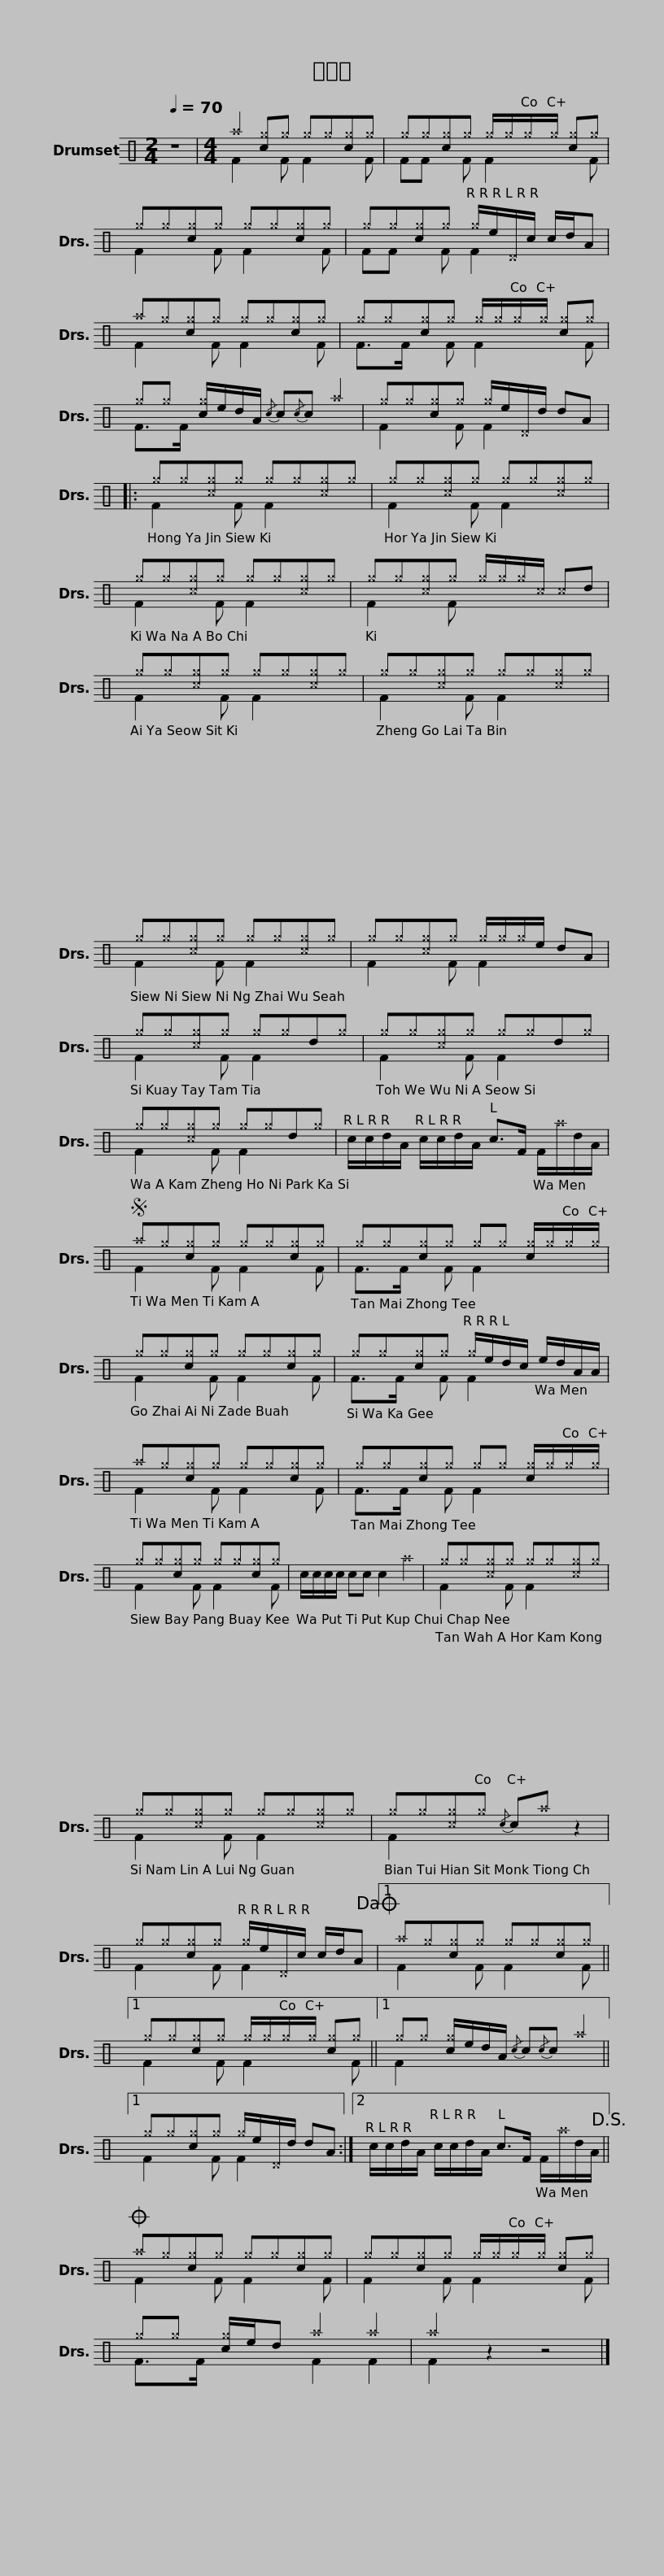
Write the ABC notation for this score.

X:1
%%score ( 1 2 )
L:1/8
Q:1/4=70
M:2/4
I:linebreak $
K:C
V:1 perc
K:none
V:2 perc
K:none
V:1
 z4 |[M:4/4] ^a2 [c^g]^g ^g^g[c^g]^g | ^g^g[c^g]^g ^g/^g/^g/^g/ [c^g]^g | ^g^g[c^g]^g ^g^g[c^g]^g | ^g^g[c^g]^g ^g/e/^D/c/ c/d/A |$ %5
 ^a^g[c^g]^g ^g^g[c^g]^g | ^g^g[c^g]^g ^g/^g/^g/^g/ [c^g]^g | ^g^g [c^g]/e/d/A/{/c} c{/c}c ^a2 | ^g^g[c^g]^g ^g/e/^D/d/ dA |:$ ^g^g[^c^g]^g ^g^g[^c^g]^g | %10
 ^g^g[^c^g]^g ^g^g[^c^g]^g | ^g^g[^c^g]^g ^g^g[^c^g]^g | ^g^g[^c^g]^g ^g/^g/^g/^c/ ^cd |$ ^g^g[^c^g]^g ^g^g[^c^g]^g | ^g^g[^c^g]^g ^g^g[^c^g]^g | %15
 ^g^g[^c^g]^g ^g^g[^c^g]^g | ^g^g[^c^g]^g ^g/^g/^g/e/ dA |$ ^g^g[^c^g]^g ^g^gd^g | ^g^g[^c^g]^g ^g^gd^g | ^g^g[^c^g]^g ^g^gd^g | %20
 c/c/d/A/ c/c/d/A/ c>F F/^a/d/A/ |$S ^a^g[c^g]^g ^g^g[c^g]^g | ^g^g[c^g]^g ^g^g [c^g]/^g/^g/^g/ | ^g^g[c^g]^g ^g^g[c^g]^g | ^g^g[c^g]^g ^g/e/d/c/ e/d/A/A/ |$ %25
 ^a^g[c^g]^g ^g^g[c^g]^g | ^g^g[c^g]^g ^g^g [c^g]/^g/^g/^g/ | ^g^g[c^g]^g ^g^g[c^g]^g | c/c/c/c/ cc c2 ^a2 |$ ^g^g[^c^g]^g ^g^g[^c^g]^g | %30
 ^g^g[^c^g]^g ^g^g[^c^g]^g | ^g^g[^c^g]^g{/c} c^a z2 | ^g^g[c^g]^g ^g/e/^D/c/ c/d/A!dacoda! |1$ ^a^g[c^g]^g ^g^g[c^g]^g ||1 ^g^g[c^g]^g ^g/^g/^g/^g/ [c^g]^g ||1 %35
 ^g^g [c^g]/e/d/A/{/c} c{/c}c ^a2 ||1 ^g^g[c^g]^g ^g/e/^D/d/ dA :|2 c/c/d/A/ c/c/d/A/ c>F F/^a/d/A/!D.S.! ||$O ^a^g[c^g]^g ^g^g[c^g]^g | ^g^g[c^g]^g ^g/^g/^g/^g/ [c^g]^g | %40
 ^g^g [c^g]/e/d ^a2 ^a2 | ^a2 z2 z4 |] %42
V:2
 x4 |[M:4/4] F2 x F F2 x F | FF x F F2 x F | F2 x F F2 x F | FF x F F2 x2 |$ %5
 F2 x F F2 x F | F>F x F F2 x F | F>F x6 | F2 x F F2 x2 |:$ F2 x F F2 x2 | %10
 F2 x F F2 x2 | F2 x F F2 x2 | F2 x F x4 |$ F2 x F F2 x2 | F2 x F F2 x2 | %15
 F2 x F F2 x2 | F2 x F F2 x2 |$ F2 x F F2 x2 | F2 x F F2 x2 | F2 x F F2 x2 | %20
 x8 |$ F2 x F F2 x F | F>F x F F2 x2 | F2 x F F2 x F | F>F x F F2 x2 |$ %25
 F2 x F F2 x F | F>F x F F2 x2 | F2 x F F2 x F | x8 |$ F2 x F F2 x2 | %30
 F2 x F F2 x2 | F2 x6 | F2 x F F2 x2 |1$ F2 x F F2 x F ||1 F2 x F F2 x F ||1 %35
 F2 x6 ||1 F2 x F F2 x2 :|2 x8 ||$ F2 x F F2 x F | F2 x F F2 x F | %40
 F>F x2 F2 F2 | F2 x6 |] %42
